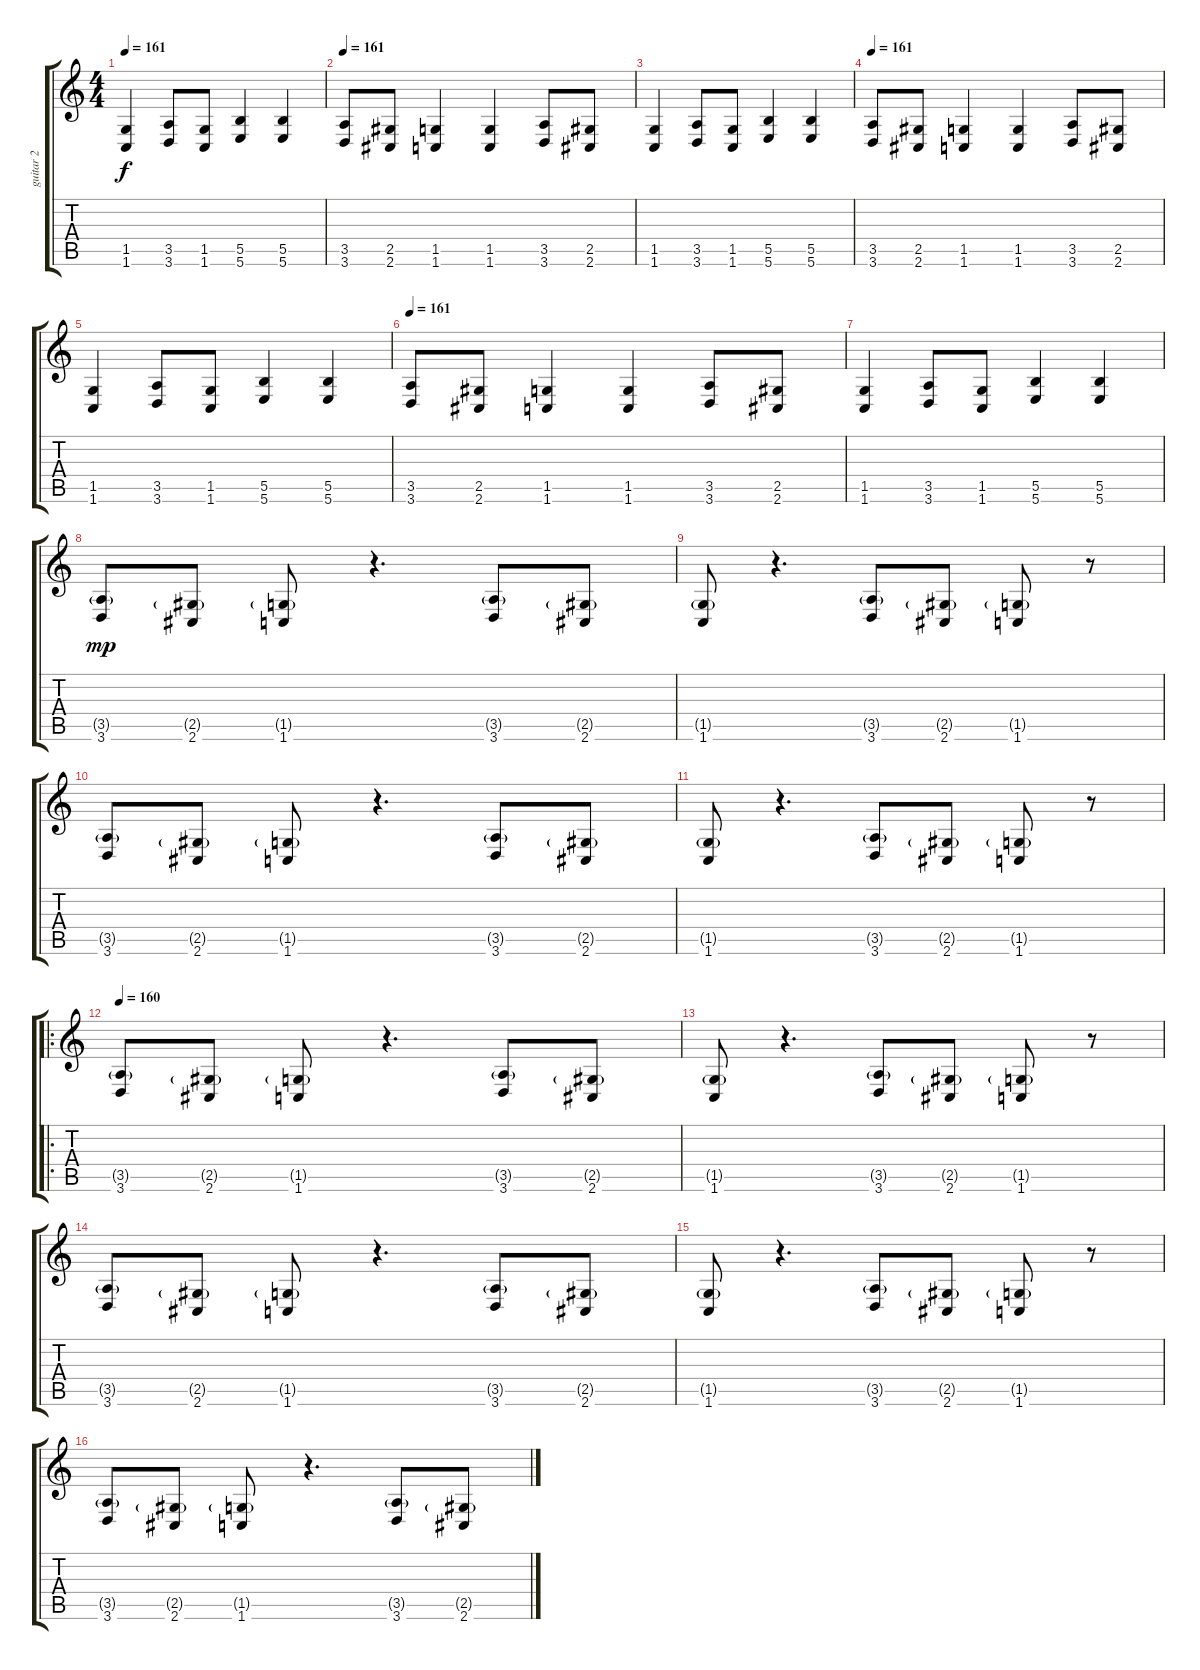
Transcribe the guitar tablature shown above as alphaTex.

\track ("guitar 2" "guitar 2") {instrument overdrivenguitar}
\staff {score tabs}
\tuning (Db4 Ab3 E3 B2 Gb2 B1) {hide}
\ts (4 4)
\tempo 161
\clef g2
\ks c
(1.5 1.6).4{dy f} (3.5 3.6).8 (1.5 1.6).8 (5.5 5.6).4 (5.5 5.6).4 |
\tempo 161
(3.5 3.6).8{volume 15 balance 13} (2.5 2.6).8 (1.5 1.6).4 (1.5 1.6).4 (3.5 3.6).8 (2.5 2.6).8 |
(1.5 1.6).4 (3.5 3.6).8 (1.5 1.6).8 (5.5 5.6).4 (5.5 5.6).4 |
\tempo 161
(3.5 3.6).8{volume 15 balance 13} (2.5 2.6).8 (1.5 1.6).4 (1.5 1.6).4 (3.5 3.6).8 (2.5 2.6).8 |
(1.5 1.6).4 (3.5 3.6).8 (1.5 1.6).8 (5.5 5.6).4 (5.5 5.6).4 |
\tempo 161
(3.5 3.6).8{volume 15 balance 13} (2.5 2.6).8 (1.5 1.6).4 (1.5 1.6).4 (3.5 3.6).8 (2.5 2.6).8 |
(1.5 1.6).4 (3.5 3.6).8 (1.5 1.6).8 (5.5 5.6).4 (5.5 5.6).4 |
(3.5{g} 3.6).8{dy mp balance 8} (2.5{g} 2.6).8 (1.5{g} 1.6).8 r.4{d} (3.5{g} 3.6).8 (2.5{g} 2.6).8 |
(1.5{g} 1.6).8 r.4{d} (3.5{g} 3.6).8 (2.5{g} 2.6).8 (1.5{g} 1.6).8 r.8 |
(3.5{g} 3.6).8 (2.5{g} 2.6).8 (1.5{g} 1.6).8 r.4{d} (3.5{g} 3.6).8 (2.5{g} 2.6).8 |
(1.5{g} 1.6).8 r.4{d} (3.5{g} 3.6).8 (2.5{g} 2.6).8 (1.5{g} 1.6).8 r.8 |
\ro
\tempo 160
(3.5{g} 3.6).8{balance 8} (2.5{g} 2.6).8 (1.5{g} 1.6).8 r.4{d} (3.5{g} 3.6).8 (2.5{g} 2.6).8 |
(1.5{g} 1.6).8 r.4{d} (3.5{g} 3.6).8 (2.5{g} 2.6).8 (1.5{g} 1.6).8 r.8 |
(3.5{g} 3.6).8 (2.5{g} 2.6).8 (1.5{g} 1.6).8 r.4{d} (3.5{g} 3.6).8 (2.5{g} 2.6).8 |
(1.5{g} 1.6).8 r.4{d} (3.5{g} 3.6).8 (2.5{g} 2.6).8 (1.5{g} 1.6).8 r.8 |
(3.5{g} 3.6).8{balance 8} (2.5{g} 2.6).8 (1.5{g} 1.6).8 r.4{d} (3.5{g} 3.6).8 (2.5{g} 2.6).8
